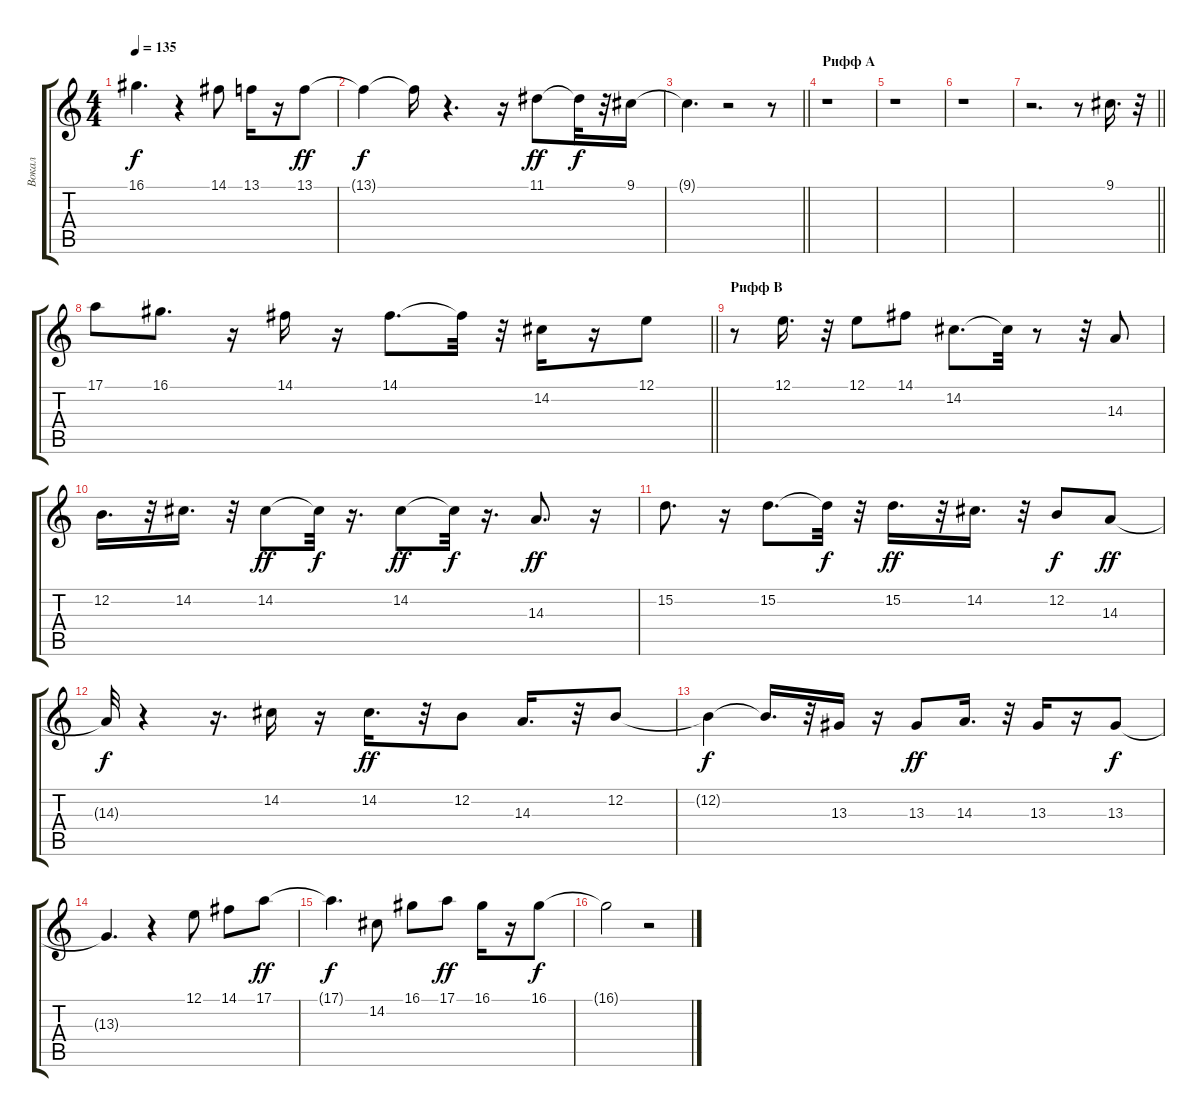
\track ("Вокал" "Вокал") {instrument synthvoice}
\staff {score tabs}
\tuning (E4 B3 G3 D3 A2 E2) {hide}
\ts (4 4)
\tempo 135
\clef g2
\ks c
16.1{t}.4{d dy f} r.4 14.1.8 13.1.16 r.16 13.1.8{dy ff} |
13.1{t}.4{dy f} 13.1{t}.16 r.4{d} r.16 11.1.8{dy ff} 11.1{t}.32{dy f} r.32 9.1.16 |
\barLineRight lightlight
9.1{t}.4{d} r.2 r.8 |
\section ("" "Рифф А")
r.1 |
r.1 |
r.1 |
\barLineRight lightlight
r.2{d} r.8 9.1.16{d} r.32 |
\section ("" "")
\barLineRight lightlight
17.1.8 16.1.8{d} r.16 14.1.16 r.16 14.1.8{d} 14.1{t}.32 r.32 14.2.16 r.16 12.1.8 |
\section ("" "Рифф В")
r.8 12.1.16{d} r.32 12.1.8 14.1.8 14.2.8{d} 14.2{t}.32 r.8 r.32 14.3.8 |
12.2.16{d} r.32 14.2.16{d} r.32 14.2.8{dy ff} 14.2{t}.32{dy f} r.16{d} 14.2.8{dy ff} 14.2{t}.32{dy f} r.16{d} 14.3.8{d dy ff} r.16 |
15.2.8{d} r.16 15.2.8{d} 15.2{t}.32{dy f} r.32 15.2.16{d dy ff} r.32 14.2.16{d} r.32 12.2.8{dy f} 14.3.8{dy ff} |
14.3{t}.32{dy f} r.4 r.16{d} 14.2.16 r.16 14.2.16{d dy ff} r.32 12.2.8 14.3.16{d} r.32 12.2.8 |
12.2{t}.4{dy f} 12.2{t}.16{d} r.32 13.3.16 r.16 13.3.8{dy ff} 14.3.16{d} r.32 13.3.16 r.16 13.3.8{dy f} |
13.3{t}.4{d} r.4 12.1.8 14.1.8 17.1.8{dy ff} |
17.1{t}.4{d dy f} 14.2.8 16.1.8 17.1.8{dy ff} 16.1.16 r.16 16.1.8{dy f} |
16.1{t}.2 r.2
